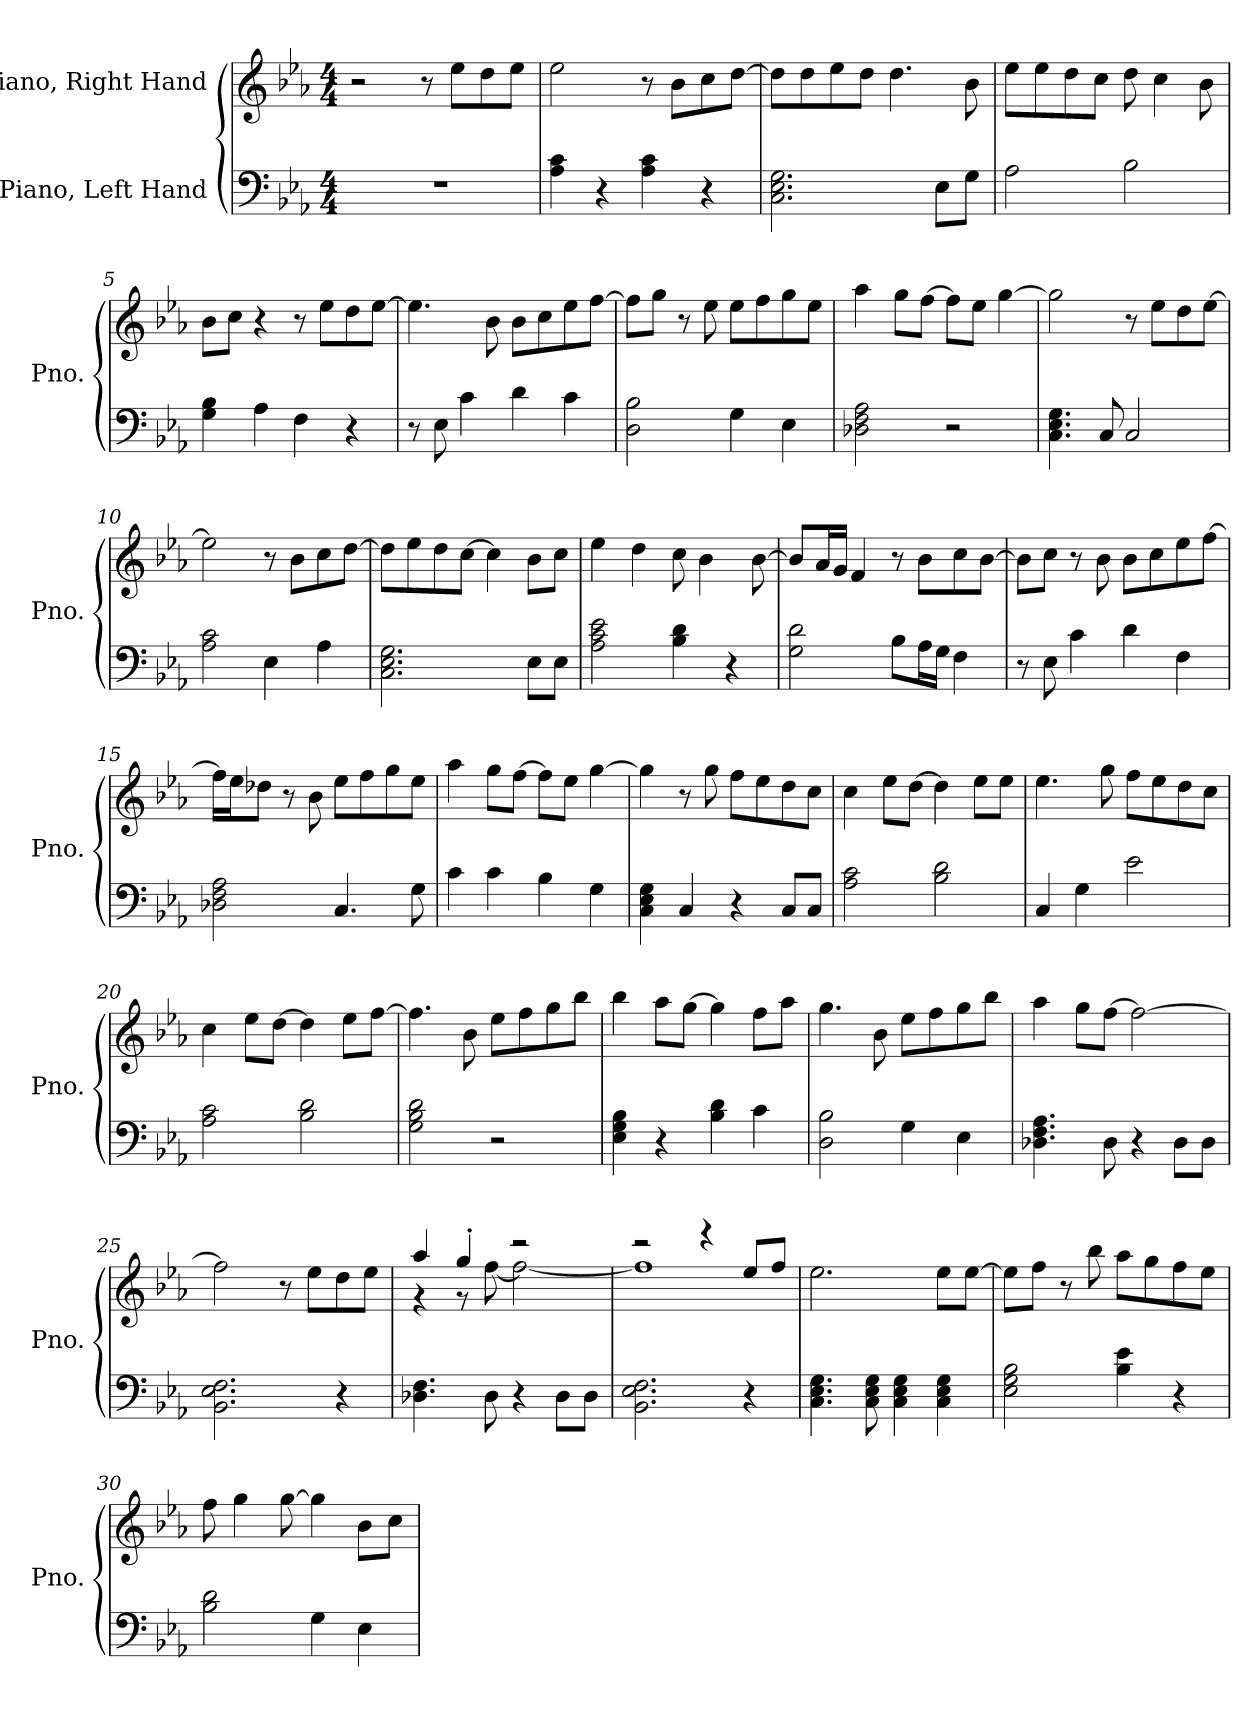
**kern	**kern
*part2	*part1
*staff2	*staff1
*I"Piano, Left Hand	*I"Piano, Right Hand
*I'Pno.	*I'Pno.
*clefF4	*clefG2
*k[b-e-a-]	*k[b-e-a-]
*M4/4	*M4/4
*MM100	*MM100
=1	=1
1r	2r
.	8r
.	8ee-\L
.	8dd\
.	8ee-\J
=2	=2
4A-\ 4c\	2ee-\
4r	.
4A-\ 4c\	8r
.	8b-\L
4r	8cc\
.	[8dd\J
=3	=3
2.C\ 2.E-\ 2.G\	8dd\L]
.	8dd\
.	8ee-\
.	8dd\J
.	4.dd\
8E-\L	.
8G\J	8b-\
=4	=4
2A-\	8ee-\L
.	8ee-\
.	8dd\
.	8cc\J
2B-\	8dd\
.	4cc\
.	8b-\
=5	=5
4G\ 4B-\	8b-\L
.	8cc\J
4A-\	4r
4F\	8r
.	8ee-\L
4r	8dd\
.	[8ee-\J
!!LO:LB:g=z
=6	=6
8r	4.ee-\]
8E-\	.
4c\	.
.	8b-\
4d\	8b-\L
.	8cc\
4c\	8ee-\
.	[8ff\J
=7	=7
2D\ 2B-\	8ff\L]
.	8gg\J
.	8r
.	8ee-\
4G\	8ee-\L
.	8ff\
4E-\	8gg\
.	8ee-\J
=8	=8
2D-X\ 2F\ 2A-\	4aa-\
.	8gg\L
.	[8ff\J
2r	8ff\L]
.	8ee-\J
.	[4gg\
=9	=9
4.C\ 4.E-\ 4.G\	2gg\]
8C/	.
2C/	8r
.	8ee-\L
.	8dd\
.	[8ee-\J
=10	=10
2A-\ 2c\	2ee-\]
4E-\	8r
.	8b-\L
4A-\	8cc\
.	[8dd\J
!!LO:LB:g=z
=11	=11
2.C\ 2.E-\ 2.G\	8dd\L]
.	8ee-\
.	8dd\
.	[8cc\J
.	4cc\]
8E-\L	8b-\L
8E-\J	8cc\J
=12	=12
2A-\ 2c\ 2e-\	4ee-\
.	4dd\
4B-\ 4d\	8cc\
.	4b-\
4r	.
.	[8b-\
=13	=13
2G\ 2d\	8b-/L]
.	16a-/L
.	16g/JJ
.	4f/
8B-\L	8r
16A-\L	8b-\L
16G\JJ	.
4F\	8cc\
.	[8b-\J
=14	=14
8r	8b-\L]
8E-\	8cc\J
4c\	8r
.	8b-\
4d\	8b-\L
.	8cc\
4F\	8ee-\
.	[8ff\J
=15	=15
2D-X\ 2F\ 2A-\	16ff\LL]
.	16ee-\J
.	8dd-X\J
.	8r
.	8b-\
4.C/	8ee-\L
.	8ff\
.	8gg\
8G\	8ee-\J
!!LO:LB:g=z
=16	=16
4c\	4aa-\
4c\	8gg\L
.	[8ff\J
4B-\	8ff\L]
.	8ee-\J
4G\	[4gg\
=17	=17
4C\ 4E-\ 4G\	4gg\]
4C/	8r
.	8gg\
4r	8ff\L
.	8ee-\
8C/L	8dd\
8C/J	8cc\J
=18	=18
2A-\ 2c\	4cc\
.	8ee-\L
.	[8dd\J
2B-\ 2d\	4dd\]
.	8ee-\L
.	8ee-\J
=19	=19
4C/	4.ee-\
4G\	.
.	8gg\
2e-\	8ff\L
.	8ee-\
.	8dd\
.	8cc\J
=20	=20
2A-\ 2c\	4cc\
.	8ee-\L
.	[8dd\J
2B-\ 2d\	4dd\]
.	8ee-\L
.	[8ff\J
=21	=21
2G\ 2B-\ 2d\	4.ff\]
.	8b-\
2r	8ee-\L
.	8ff\
.	8gg\
.	8bb-\J
!!LO:LB:g=z
=22	=22
4E-\ 4G\ 4B-\	4bb-\
4r	8aa-\L
.	[8gg\J
4B-\ 4d\	4gg\]
4c\	8ff\L
.	8aa-\J
=23	=23
2D\ 2B-\	4.gg\
.	8b-\
4G\	8ee-\L
.	8ff\
4E-\	8gg\
.	8bb-\J
=24	=24
4.D-X\ 4.F\ 4.A-\	4aa-\
.	8gg\L
8D-\	[8ff\J
4r	2ff\_
8D-\L	.
8D-\J	.
=25	=25
2.BB-\ 2.E-\ 2.F\	2ff\]
.	8r
.	8ee-\L
4r	8dd\
.	8ee-\J
=26	=26
*	*^
4.D-X\ 4.F\	4aa-/	4r
.	4gg'/	8r
8D-\	.	[8ff\
4r	2r	2ff\_
8D-\L	.	.
8D-\J	.	.
=27	=27	=27
2.BB-\ 2.E-\ 2.F\	2r	1ff]
.	4r	.
4r	8ee-/L	.
.	8ff/J	.
*	*v	*v
!!LO:LB:g=z
=28	=28
4.C\ 4.E-\ 4.G\	2.ee-\
8C\ 8E-\ 8G\	.
4C\ 4E-\ 4G\	.
4C\ 4E-\ 4G\	8ee-\L
.	[8ee-\J
=29	=29
2E-\ 2G\ 2B-\	8ee-\L]
.	8ff\J
.	8r
.	8bb-\
4B-\ 4e-\	8aa-\L
.	8gg\
4r	8ff\
.	8ee-\J
=30	=30
2B-\ 2d\	8ff\
.	4gg\
.	[8gg\
4G\	4gg\]
4E-\	8b-\L
.	8cc\J
=	=
*-	*-
